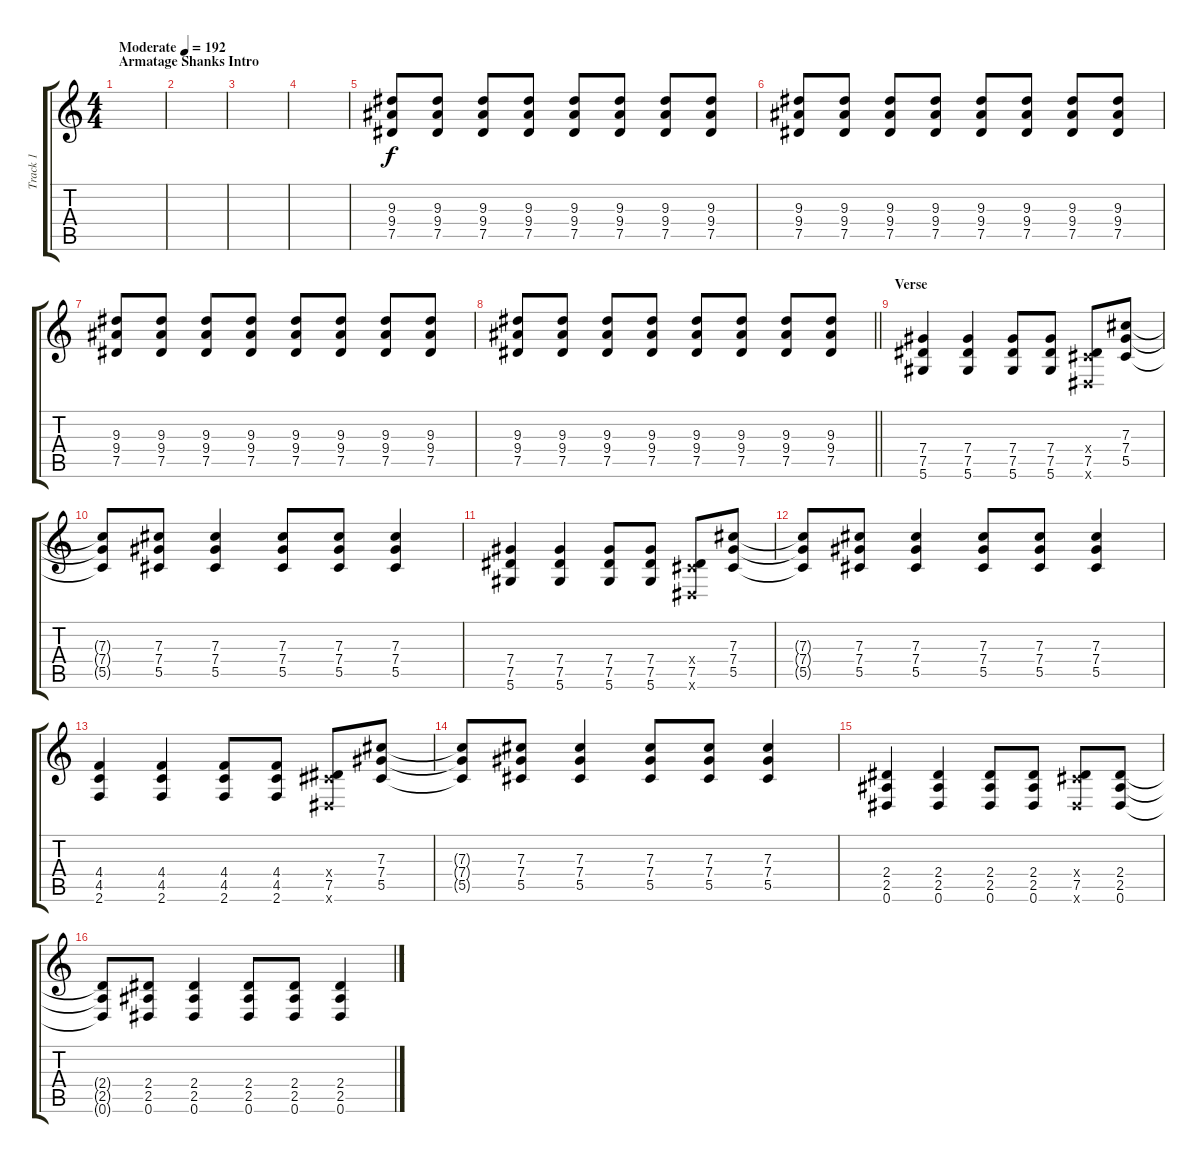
\track ("Track 1" "Track 1") {instrument distortionguitar}
\staff {score tabs}
\tuning (Eb4 Bb3 Gb3 Db3 Ab2 Eb2) {hide}
\ts (4 4)
\section ("" "Armatage Shanks Intro")
\tempo (192 "Moderate")
\clef g2
\ks c
|
|
|
|
(9.3 9.4 7.5).8 (9.3 9.4 7.5).8 (9.3 9.4 7.5).8 (9.3 9.4 7.5).8 (9.3 9.4 7.5).8 (9.3 9.4 7.5).8 (9.3 9.4 7.5).8 (9.3 9.4 7.5).8 |
(9.3 9.4 7.5).8 (9.3 9.4 7.5).8 (9.3 9.4 7.5).8 (9.3 9.4 7.5).8 (9.3 9.4 7.5).8 (9.3 9.4 7.5).8 (9.3 9.4 7.5).8 (9.3 9.4 7.5).8 |
(9.3 9.4 7.5).8 (9.3 9.4 7.5).8 (9.3 9.4 7.5).8 (9.3 9.4 7.5).8 (9.3 9.4 7.5).8 (9.3 9.4 7.5).8 (9.3 9.4 7.5).8 (9.3 9.4 7.5).8 |
\barLineRight lightlight
(9.3 9.4 7.5).8 (9.3 9.4 7.5).8 (9.3 9.4 7.5).8 (9.3 9.4 7.5).8 (9.3 9.4 7.5).8 (9.3 9.4 7.5).8 (9.3 9.4 7.5).8 (9.3 9.4 7.5).8 |
\section ("" "Verse")
(7.4 7.5 5.6).4 (7.4 7.5 5.6).4 (7.4 7.5 5.6).8 (7.4 7.5 5.6).8 (0.4{x} 7.5 0.6{x}).8 (7.3 7.4 5.5).8 |
(7.3{t} 7.4{t} 5.5{t}).8 (7.3 7.4 5.5).8 (7.3 7.4 5.5).4 (7.3 7.4 5.5).8 (7.3 7.4 5.5).8 (7.3 7.4 5.5).4 |
(7.4 7.5 5.6).4 (7.4 7.5 5.6).4 (7.4 7.5 5.6).8 (7.4 7.5 5.6).8 (0.4{x} 7.5 0.6{x}).8 (7.3 7.4 5.5).8 |
(7.3{t} 7.4{t} 5.5{t}).8 (7.3 7.4 5.5).8 (7.3 7.4 5.5).4 (7.3 7.4 5.5).8 (7.3 7.4 5.5).8 (7.3 7.4 5.5).4 |
(4.4 4.5 2.6).4 (4.4 4.5 2.6).4 (4.4 4.5 2.6).8 (4.4 4.5 2.6).8 (0.4{x} 7.5 0.6{x}).8 (7.3 7.4 5.5).8 |
(7.3{t} 7.4{t} 5.5{t}).8 (7.3 7.4 5.5).8 (7.3 7.4 5.5).4 (7.3 7.4 5.5).8 (7.3 7.4 5.5).8 (7.3 7.4 5.5).4 |
(2.4 2.5 0.6).4 (2.4 2.5 0.6).4 (2.4 2.5 0.6).8 (2.4 2.5 0.6).8 (0.4{x} 7.5 0.6{x}).8 (2.4 2.5 0.6).8 |
(2.4{t} 2.5{t} 0.6{t}).8 (2.4 2.5 0.6).8 (2.4 2.5 0.6).4 (2.4 2.5 0.6).8 (2.4 2.5 0.6).8 (2.4 2.5 0.6).4
